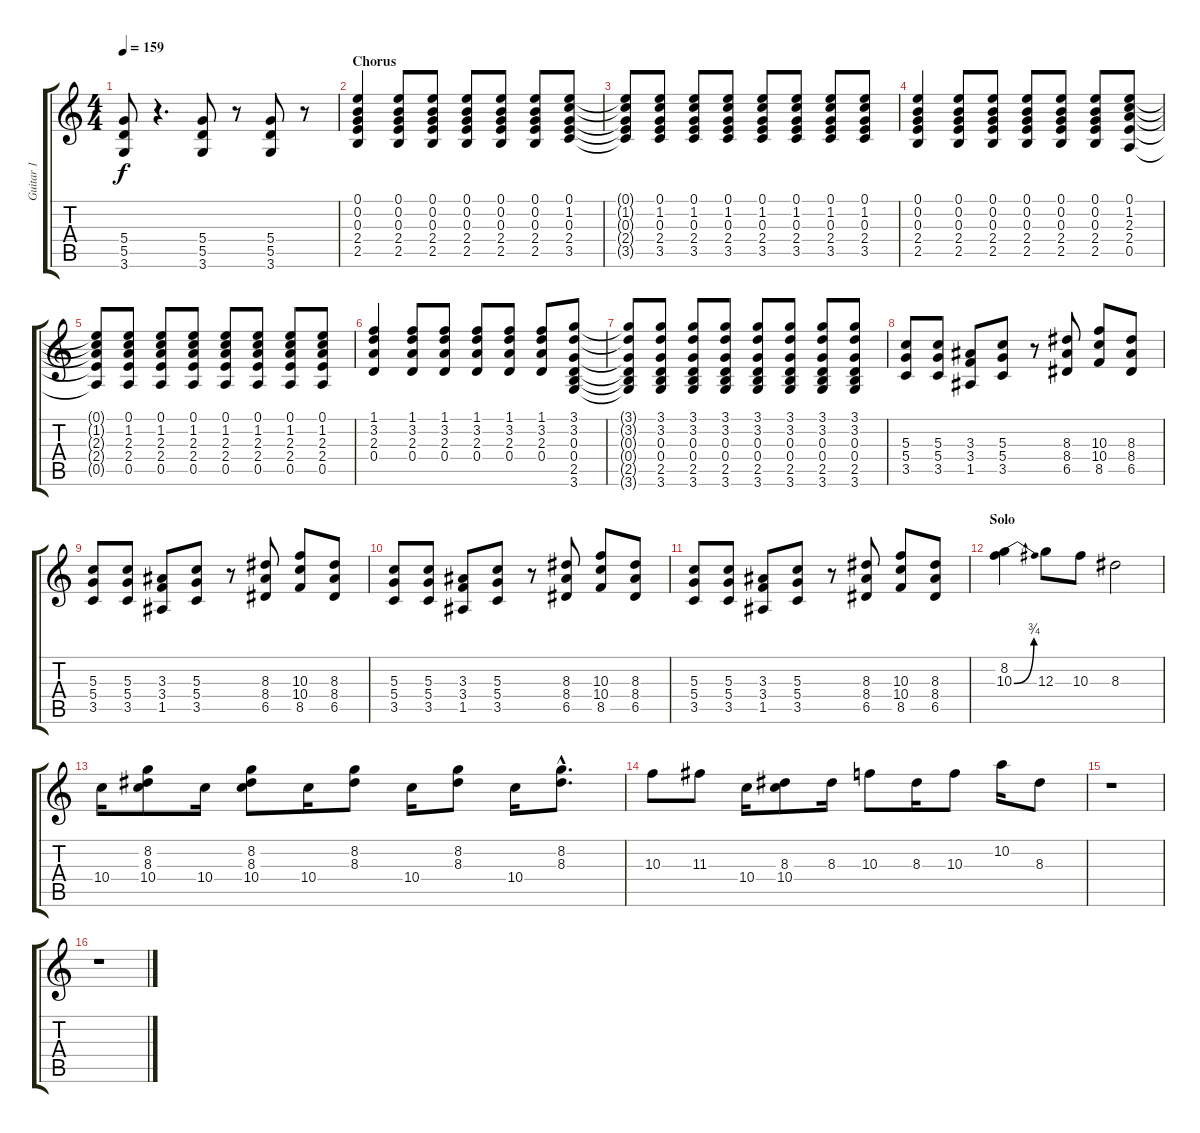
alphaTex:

\track ("Guitar 1" "Guitar 1") {instrument distortionguitar}
\staff {score tabs}
\tuning (E4 B3 G3 D3 A2 E2) {hide}
\ts (4 4)
\tempo 159
\clef g2
\ks c
(5.4 5.5 3.6).8{dy f} r.4{d} (5.4 5.5 3.6).8 r.8 (5.4 5.5 3.6).8 r.8 |
\section ("" "Chorus")
(0.1 0.2 0.3 2.4 2.5).4{instrument distortionguitar} (0.1 0.2 0.3 2.4 2.5).8 (0.1 0.2 0.3 2.4 2.5).8 (0.1 0.2 0.3 2.4 2.5).8 (0.1 0.2 0.3 2.4 2.5).8 (0.1 0.2 0.3 2.4 2.5).8 (0.1 1.2 0.3 2.4 3.5).8 |
(0.1{t} 1.2{t} 0.3{t} 2.4{t} 3.5{t}).8 (0.1 1.2 0.3 2.4 3.5).8 (0.1 1.2 0.3 2.4 3.5).8 (0.1 1.2 0.3 2.4 3.5).8 (0.1 1.2 0.3 2.4 3.5).8 (0.1 1.2 0.3 2.4 3.5).8 (0.1 1.2 0.3 2.4 3.5).8 (0.1 1.2 0.3 2.4 3.5).8 |
(0.1 0.2 0.3 2.4 2.5).4 (0.1 0.2 0.3 2.4 2.5).8 (0.1 0.2 0.3 2.4 2.5).8 (0.1 0.2 0.3 2.4 2.5).8 (0.1 0.2 0.3 2.4 2.5).8 (0.1 0.2 0.3 2.4 2.5).8 (0.1 1.2 2.3 2.4 0.5).8 |
(0.1{t} 1.2{t} 2.3{t} 2.4{t} 0.5{t}).8 (0.1 1.2 2.3 2.4 0.5).8 (0.1 1.2 2.3 2.4 0.5).8 (0.1 1.2 2.3 2.4 0.5).8 (0.1 1.2 2.3 2.4 0.5).8 (0.1 1.2 2.3 2.4 0.5).8 (0.1 1.2 2.3 2.4 0.5).8 (0.1 1.2 2.3 2.4 0.5).8 |
(1.1 3.2 2.3 0.4).4 (1.1 3.2 2.3 0.4).8 (1.1 3.2 2.3 0.4).8 (1.1 3.2 2.3 0.4).8 (1.1 3.2 2.3 0.4).8 (1.1 3.2 2.3 0.4).8 (3.1 3.2 0.3 0.4 2.5 3.6).8 |
(3.1{t} 3.2{t} 0.3{t} 0.4{t} 2.5{t} 3.6{t}).8 (3.1 3.2 0.3 0.4 2.5 3.6).8 (3.1 3.2 0.3 0.4 2.5 3.6).8 (3.1 3.2 0.3 0.4 2.5 3.6).8 (3.1 3.2 0.3 0.4 2.5 3.6).8 (3.1 3.2 0.3 0.4 2.5 3.6).8 (3.1 3.2 0.3 0.4 2.5 3.6).8 (3.1 3.2 0.3 0.4 2.5 3.6).8 |
(5.3 5.4 3.5).8 (5.3 5.4 3.5).8 (3.3 3.4 1.5).8 (5.3 5.4 3.5).8 r.8 (8.3 8.4 6.5).8 (10.3 10.4 8.5).8 (8.3 8.4 6.5).8 |
(5.3 5.4 3.5).8 (5.3 5.4 3.5).8 (3.3 3.4 1.5).8 (5.3 5.4 3.5).8 r.8 (8.3 8.4 6.5).8 (10.3 10.4 8.5).8 (8.3 8.4 6.5).8 |
(5.3 5.4 3.5).8 (5.3 5.4 3.5).8 (3.3 3.4 1.5).8 (5.3 5.4 3.5).8 r.8 (8.3 8.4 6.5).8 (10.3 10.4 8.5).8 (8.3 8.4 6.5).8 |
(5.3 5.4 3.5).8 (5.3 5.4 3.5).8 (3.3 3.4 1.5).8 (5.3 5.4 3.5).8 r.8 (8.3 8.4 6.5).8 (10.3 10.4 8.5).8 (8.3 8.4 6.5).8 |
\section ("" "Solo")
(8.2 10.3{be (bend 0 0 60 3)}).4 12.3.8 10.3.8 8.3.2 |
10.4.16 (8.2 8.3 10.4).8 10.4.16 (8.2 8.3 10.4).8 10.4.16 (8.2 8.3).8 10.4.16 (8.2 8.3).8 10.4.16 (8.2{hac} 8.3{hac}).8{d} |
10.3.8 11.3.8 10.4.16 (8.3 10.4).8 8.3.16 10.3.8 8.3.16 10.3.8 10.2.16 8.3.8 |
r.1 |
r.1
